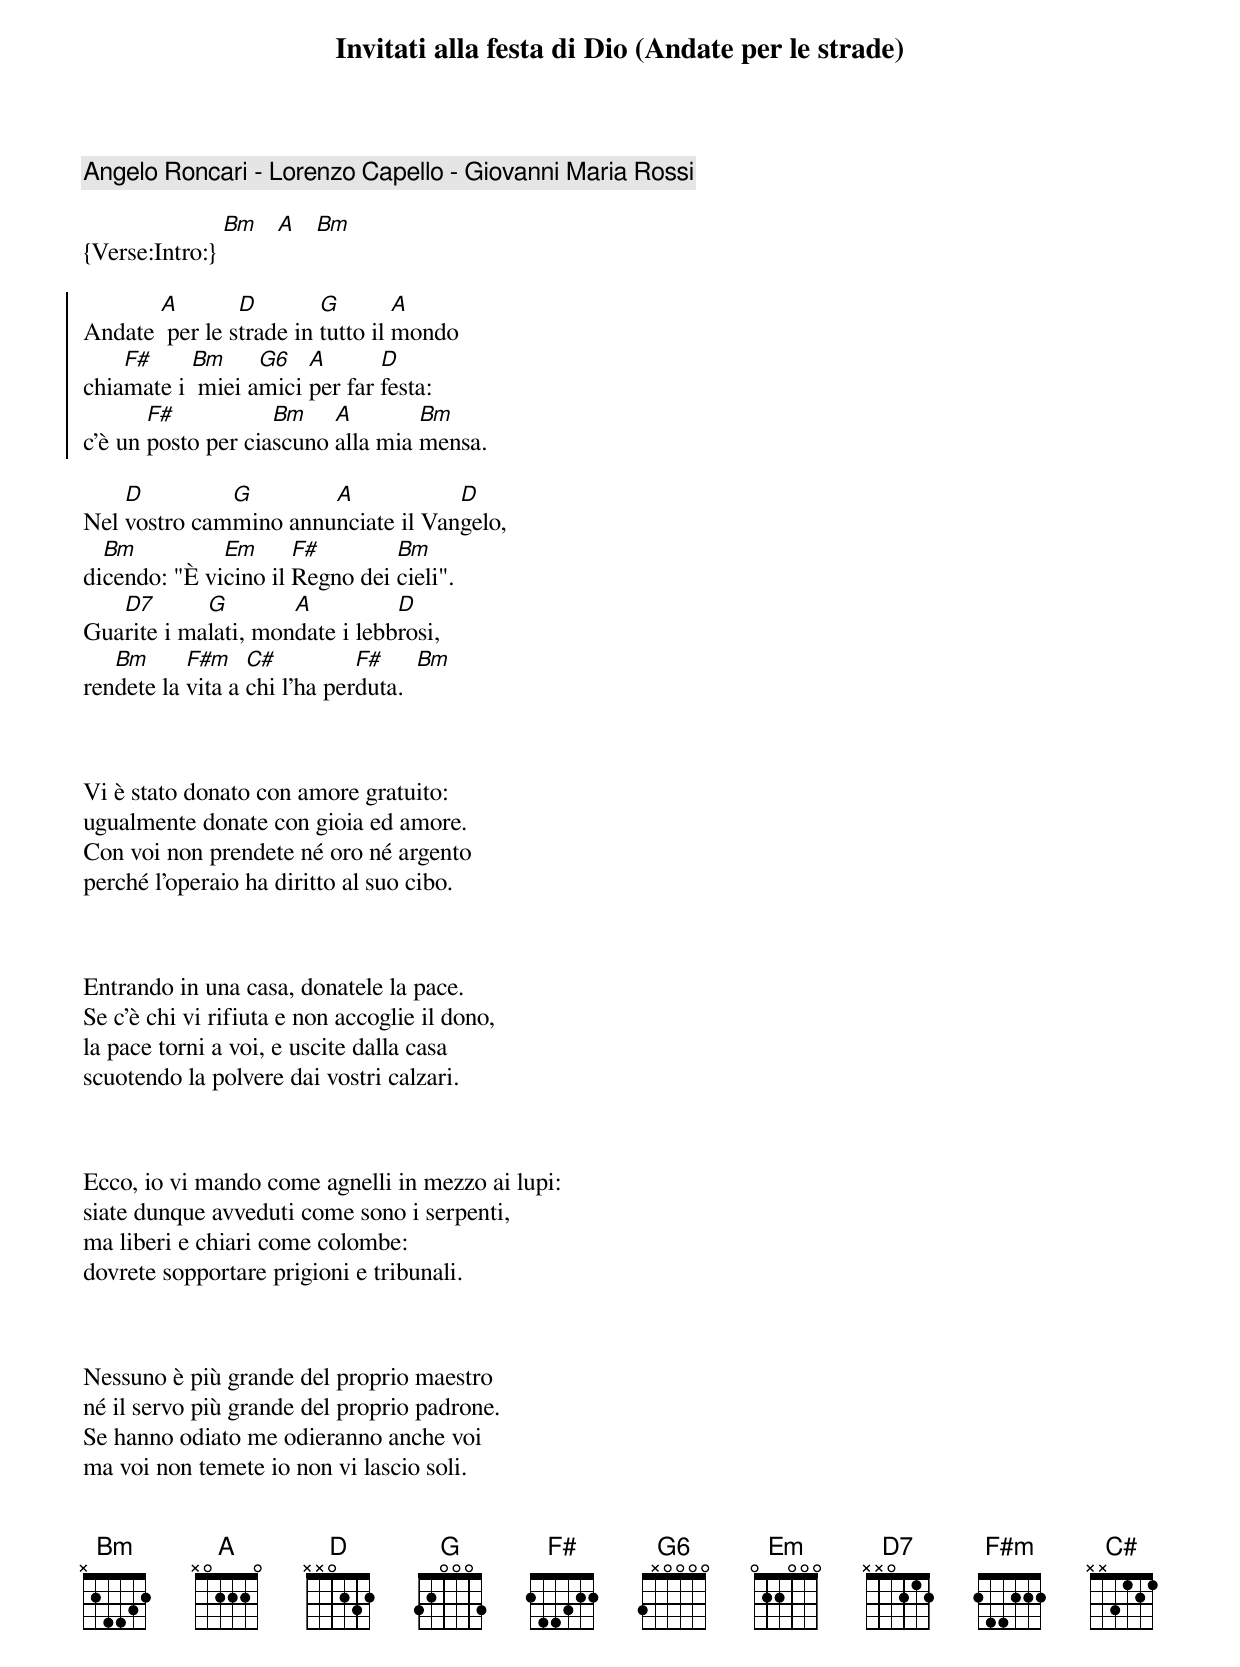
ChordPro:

{title:Invitati alla festa di Dio (Andate per le strade) }
{comment:Angelo Roncari - Lorenzo Capello - Giovanni Maria Rossi}

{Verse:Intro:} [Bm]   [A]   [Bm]

{soc}
Andate [A] per le s[D]trade in [G]tutto il [A]mondo
chia[F#]mate i [Bm] miei a[G6]mici [A]per far [D]festa:
c'è un [F#]posto per cia[Bm]scuno [A]alla mia [Bm]mensa.
{eoc}

Nel [D]vostro cam[G]mino annu[A]nciate il Van[D]gelo,
di[Bm]cendo: "È vi[Em]cino il [F#]Regno dei [Bm]cieli".
Gua[D7]rite i ma[G]lati, mon[A]date i lebb[D]rosi,
ren[Bm]dete la [F#m]vita a [C#]chi l'ha per[F#]duta.  [Bm]

{soc}

{eoc}

Vi è stato donato con amore gratuito:
ugualmente donate con gioia ed amore.
Con voi non prendete né oro né argento
perché l'operaio ha diritto al suo cibo.

{soc}

{eoc}

Entrando in una casa, donatele la pace.
Se c'è chi vi rifiuta e non accoglie il dono,
la pace torni a voi, e uscite dalla casa
scuotendo la polvere dai vostri calzari.

{soc}

{eoc}

Ecco, io vi mando come agnelli in mezzo ai lupi:
siate dunque avveduti come sono i serpenti,
ma liberi e chiari come colombe:
dovrete sopportare prigioni e tribunali.

{soc}

{eoc}

Nessuno è più grande del proprio maestro
né il servo più grande del proprio padrone.
Se hanno odiato me odieranno anche voi
ma voi non temete io non vi lascio soli.

{soc}

{eoc}
